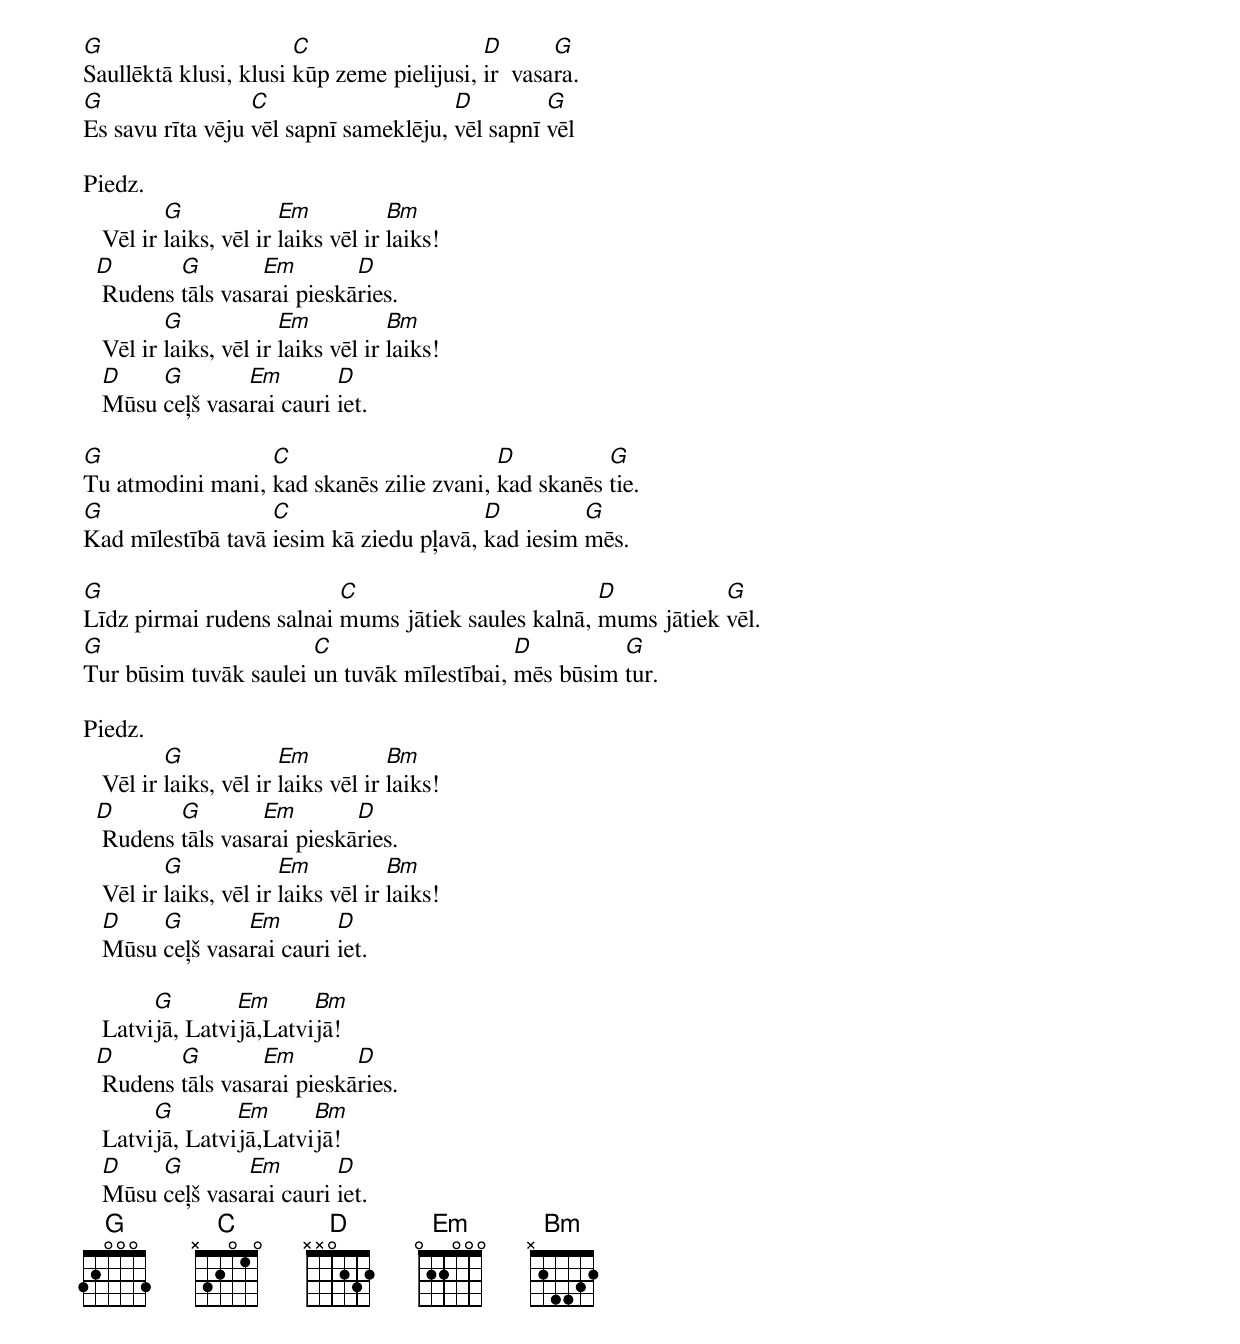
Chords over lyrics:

G                      C                   D       G
Saullēktā klusi, klusi kūp zeme pielijusi, ir  vasara.
G                 C                    D         G
Es savu rīta vēju vēl sapnī sameklēju, vēl sapnī vēl

Piedz.
          G             Em           Bm
   Vēl ir laiks, vēl ir laiks vēl ir laiks!
  D       G        Em        D
   Rudens tāls vasarai pieskāries.
          G             Em           Bm
   Vēl ir laiks, vēl ir laiks vēl ir laiks!
   D    G        Em        D
   Mūsu ceļš vasarai cauri iet.

G                 C                       D          G
Tu atmodini mani, kad skanēs zilie zvani, kad skanēs tie.
G                  C                     D         G
Kad mīlestībā tavā iesim kā ziedu pļavā, kad iesim mēs.

G                         C                         D           G
Līdz pirmai rudens salnai mums jātiek saules kalnā, mums jātiek vēl.
G                      C                    D         G
Tur būsim tuvāk saulei un tuvāk mīlestībai, mēs būsim tur.

Piedz.
          G             Em           Bm
   Vēl ir laiks, vēl ir laiks vēl ir laiks!
  D       G        Em        D
   Rudens tāls vasarai pieskāries.
          G             Em           Bm
   Vēl ir laiks, vēl ir laiks vēl ir laiks!
   D    G        Em        D
   Mūsu ceļš vasarai cauri iet.

        G        Em      Bm
   Latvijā, Latvijā,Latvijā!
  D       G        Em        D
   Rudens tāls vasarai pieskāries.
        G        Em      Bm
   Latvijā, Latvijā,Latvijā!
   D    G        Em        D
   Mūsu ceļš vasarai cauri iet.
